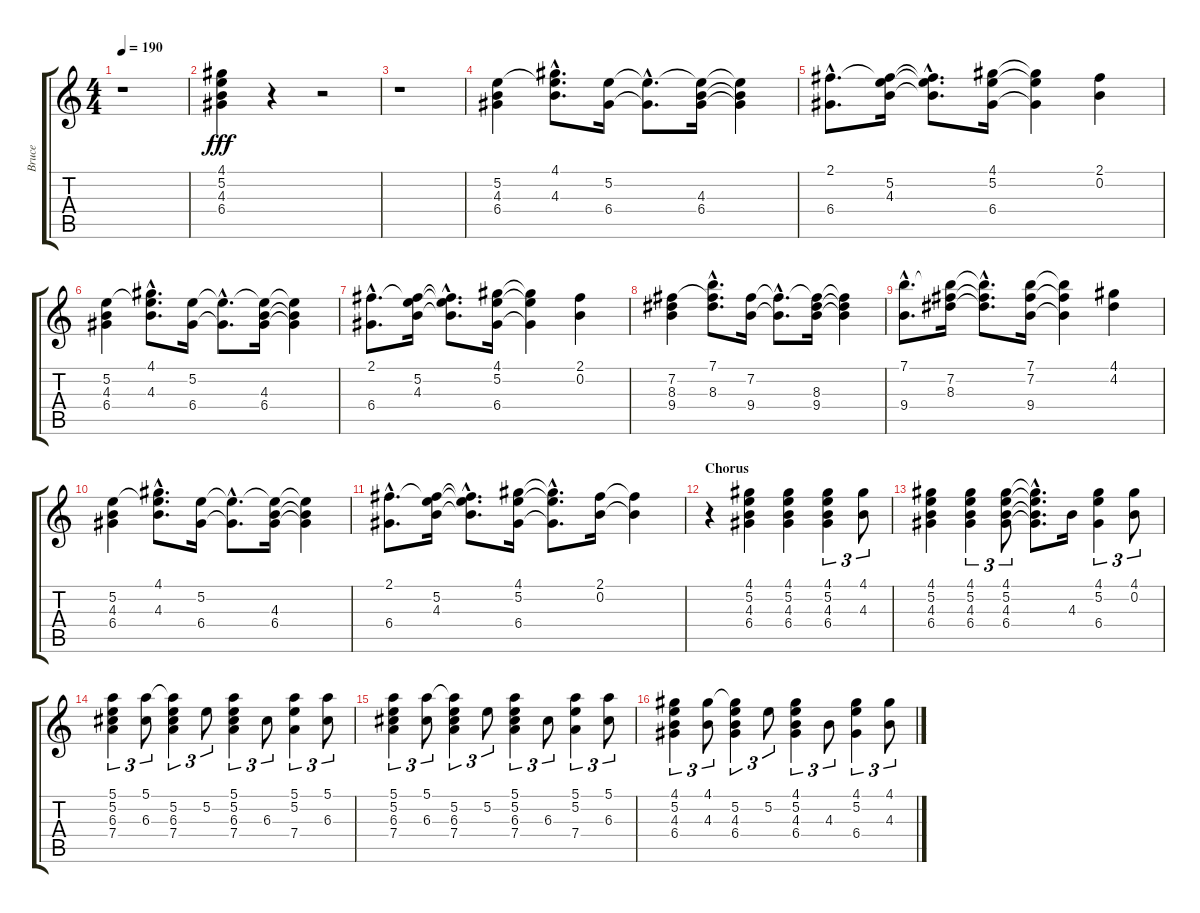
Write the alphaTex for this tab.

\track ("Bruce" "Bruce") {instrument electricguitarjazz}
\staff {score tabs}
\tuning (E4 B3 G3 D3 A2 E2) {hide}
\ts (4 4)
\tempo 190
\clef g2
\ks c
r.1{dy fff} |
(4.1 5.2 4.3 6.4).4 r.4 r.2 |
r.1 |
(5.2 4.3 6.4).4 (4.1{hac} 5.2{hac t} 4.3{hac}).8{d} (5.2 6.4).16 (5.2{hac t} 6.4{hac t}).8{d} (5.2{t} 4.3 6.4).16 (5.2{t} 4.3{t} 6.4{t}).4 |
(2.1{hac} 6.4{hac}).8{d} (2.1{t} 5.2 4.3).16 (2.1{hac t} 5.2{hac t} 4.3{hac t}).8{d} (4.1 5.2 6.4).16 (4.1{t} 5.2{t} 6.4{t}).4 (2.1 0.2).4 |
(5.2 4.3 6.4).4 (4.1{hac} 5.2{hac t} 4.3{hac}).8{d} (5.2 6.4).16 (5.2{hac t} 6.4{hac t}).8{d} (5.2{t} 4.3 6.4).16 (5.2{t} 4.3{t} 6.4{t}).4 |
(2.1{hac} 6.4{hac}).8{d} (2.1{t} 5.2 4.3).16 (2.1{hac t} 5.2{hac t} 4.3{hac t}).8{d} (4.1 5.2 6.4).16 (4.1{t} 5.2{t} 6.4{t}).4 (2.1 0.2).4 |
(7.2 8.3 9.4).4 (7.1{hac} 7.2{hac t} 8.3{hac}).8{d} (7.2 9.4).16 (7.2{hac t} 9.4{hac t}).8{d} (7.2{t} 8.3 9.4).16 (7.2{t} 8.3{t} 9.4{t}).4 |
(7.1{hac} 9.4{hac}).8{d} (7.1{t} 7.2 8.3).16 (7.1{hac t} 7.2{hac t} 8.3{hac t}).8{d} (7.1 7.2 9.4).16 (7.1{t} 7.2{t} 9.4{t}).4 (4.1 4.2).4 |
(5.2 4.3 6.4).4 (4.1{hac} 5.2{hac t} 4.3{hac}).8{d} (5.2 6.4).16 (5.2{hac t} 6.4{hac t}).8{d} (5.2{t} 4.3 6.4).16 (5.2{t} 4.3{t} 6.4{t}).4 |
(2.1{hac} 6.4{hac}).8{d} (2.1{t} 5.2 4.3).16 (2.1{hac t} 5.2{hac t} 4.3{hac t}).8{d} (4.1 5.2 6.4).16 (4.1{hac t} 5.2{hac t} 6.4{hac t}).8{d} (2.1 0.2).16 (2.1{t} 0.2{t}).4 |
\section ("" "Chorus")
r.4 (4.1 5.2 4.3 6.4).4 (4.1 5.2 4.3 6.4).4 (4.1 5.2 4.3 6.4).4{tu (3 2)} (4.1 4.3).8{tu (3 2)} |
(4.1 5.2 4.3 6.4).4 (4.1 5.2 4.3 6.4).4{tu (3 2)} (4.1 5.2 4.3 6.4).8{tu (3 2)} (4.1{hac t} 5.2{hac t} 4.3{hac t} 6.4{hac t}).8{d} 4.3.16 (4.1 5.2 6.4).4{tu (3 2)} (4.1 0.2).8{tu (3 2)} |
(5.1 5.2 6.3 7.4).4{tu (3 2)} (5.1 6.3).8{tu (3 2)} (5.1{t} 5.2 6.3 7.4).4{tu (3 2)} 5.2.8{tu (3 2)} (5.1 5.2 6.3 7.4).4{tu (3 2)} 6.3.8{tu (3 2)} (5.1 5.2 7.4).4{tu (3 2)} (5.1 6.3).8{tu (3 2)} |
(5.1 5.2 6.3 7.4).4{tu (3 2)} (5.1 6.3).8{tu (3 2)} (5.1{t} 5.2 6.3 7.4).4{tu (3 2)} 5.2.8{tu (3 2)} (5.1 5.2 6.3 7.4).4{tu (3 2)} 6.3.8{tu (3 2)} (5.1 5.2 7.4).4{tu (3 2)} (5.1 6.3).8{tu (3 2)} |
(4.1 5.2 4.3 6.4).4{tu (3 2)} (4.1 4.3).8{tu (3 2)} (4.1{t} 5.2 4.3 6.4).4{tu (3 2)} 5.2.8{tu (3 2)} (4.1 5.2 4.3 6.4).4{tu (3 2)} 4.3.8{tu (3 2)} (4.1 5.2 6.4).4{tu (3 2)} (4.1 4.3).8{tu (3 2)}
